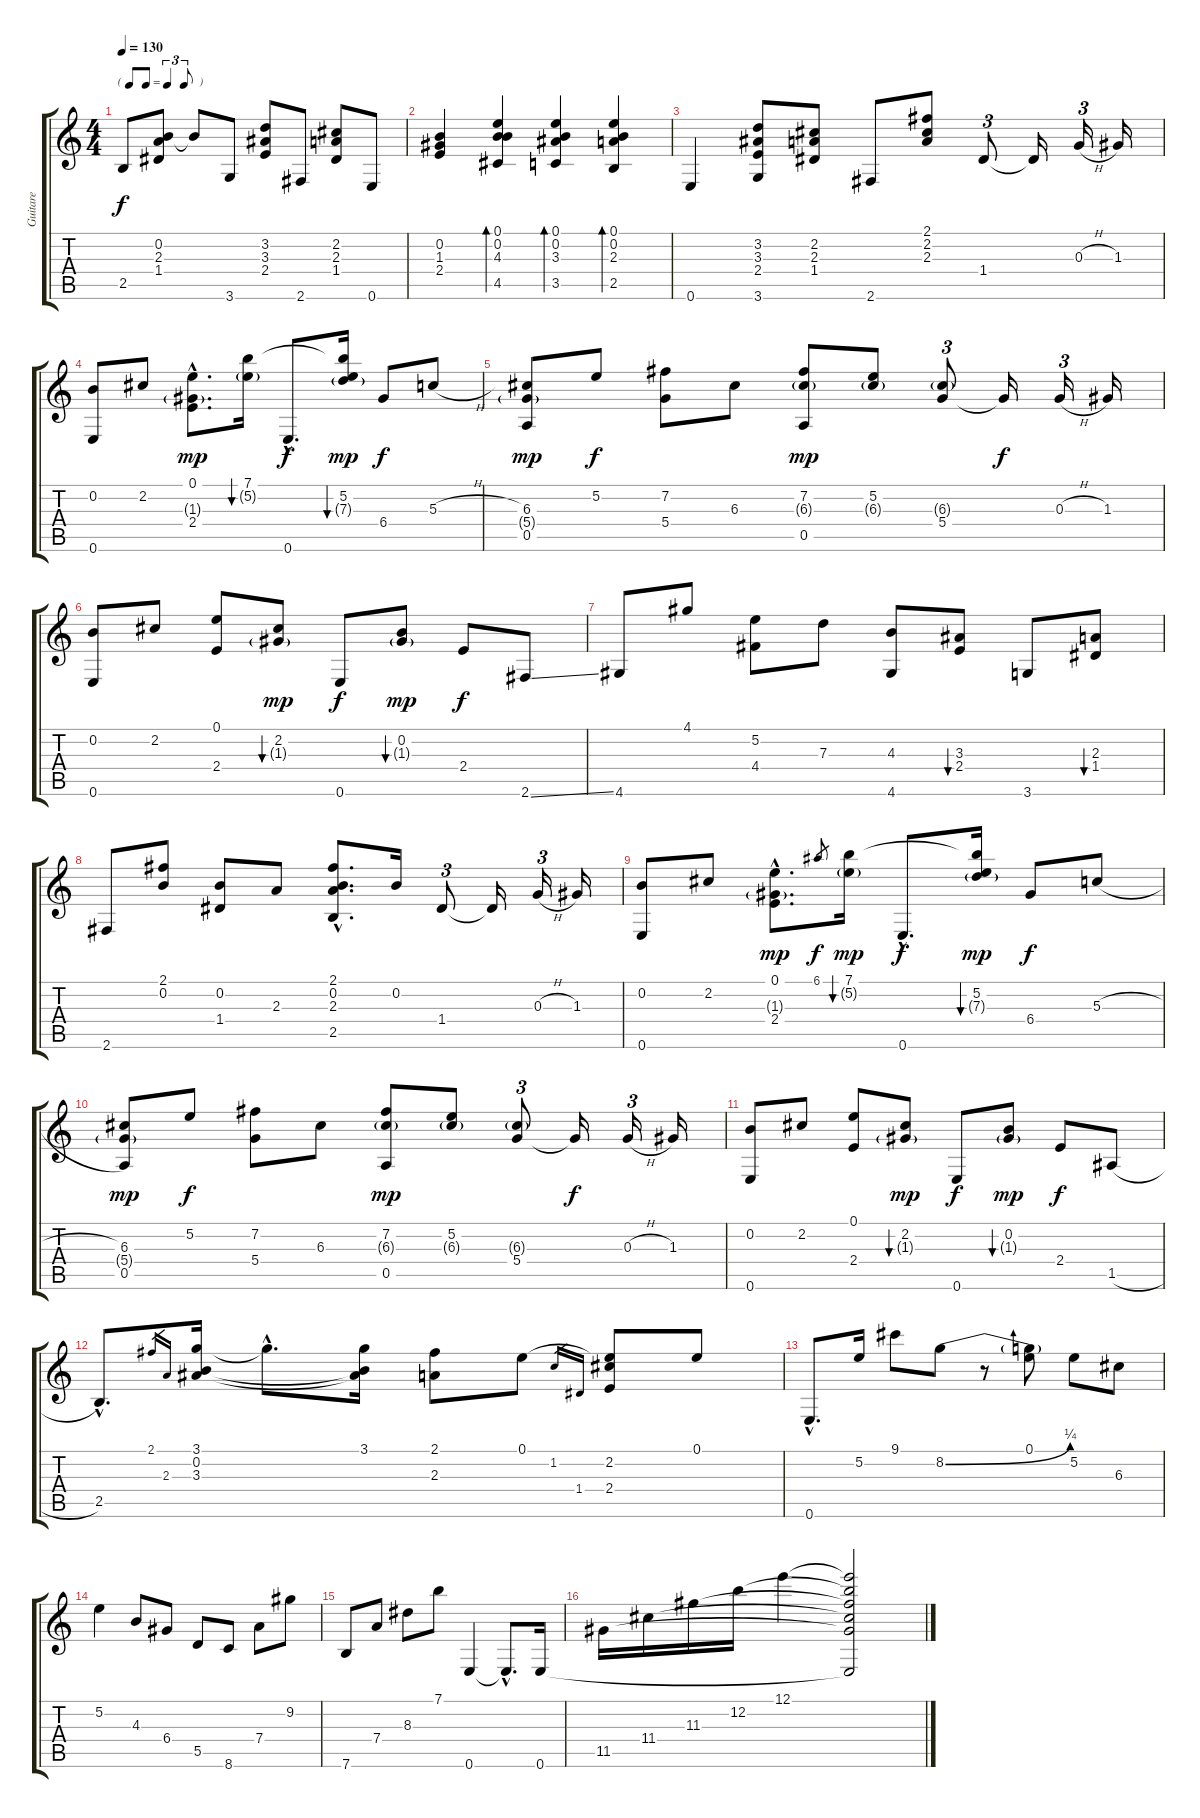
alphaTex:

\track ("Guitare" "Guitare") {instrument acousticguitarsteel}
\staff {score tabs}
\tuning (E4 B3 G3 D3 A2 E2) {hide}
\ts (4 4)
\tf triplet8th
\tempo 130
\clef g2
\ks c
2.5.8{dy f} (0.2 2.3 1.4).8 0.2{t}.8 3.6.8 (3.2 3.3 2.4).8 2.6.8 (2.2 2.3 1.4).8 0.6.8 |
(0.2 1.3 2.4).4 (0.1 0.2 4.3 4.5).4{bd 480} (0.1 0.2 3.3 3.5).4{bd 480} (0.1 0.2 2.3 2.5).4{bd 480} |
0.6.4 (3.2 3.3 2.4 3.6).8 (2.2 2.3 1.4).8 2.6.8 (2.1 2.2 2.3).8 1.4.8{tu (3 2)} 1.4{t}.16 0.3{h}.16{tu (3 2)} 1.3.16 |
(0.2 0.6).8 2.2.8 (0.1{hac} 1.3{g hac} 2.4{hac}).8{d dy mp} (7.1 5.2{g}).16{bu 60} 0.6{hac}.8{d dy f} (7.1{t} 5.2 7.3{g}).16{bu 60 dy mp} 6.4.8{dy f} 5.3{h}.8 |
(6.3 5.4{g} 0.5).8{dy mp} 5.2.8{dy f} (7.2 5.4).8 6.3.8 (7.2 6.3{g} 0.5).8{dy mp} (5.2 6.3{g}).8 (6.3{g} 5.4).8{tu (3 2)} 5.4{t}.16{dy f} 0.3{h}.16{tu (3 2)} 1.3.16 |
(0.2 0.6).8 2.2.8 (0.1 2.4).8 (2.2 1.3{g}).8{bu 120 dy mp} 0.6.8{dy f} (0.2 1.3{g}).8{bu 120 dy mp} 2.4.8{dy f} 2.6{ss}.8 |
4.6.8 4.1.8 (5.2 4.4).8 7.3.8 (4.3 4.6).8 (3.3 2.4).8{bu 60} 3.6.8 (2.3 1.4).8{bu 60} |
2.6.8 (2.1 0.2).8 (0.2 1.4).8 2.3.8 (2.1{hac} 0.2{hac} 2.3{hac} 2.5{hac}).8{d} 0.2.16 1.4.8{tu (3 2)} 1.4{t}.16 0.3{h}.16{tu (3 2)} 1.3.16 |
(0.2 0.6).8 2.2.8 (0.1{hac} 1.3{g hac} 2.4{hac}).8{d dy mp} 6.1.8{gr dy f} (7.1 5.2{g}).16{bu 60 dy mp} 0.6{hac}.8{d dy f} (7.1{t} 5.2 7.3{g}).16{bu 60 dy mp} 6.4.8{dy f} 5.3{h}.8 |
(6.3 5.4{g} 0.5).8{dy mp} 5.2.8{dy f} (7.2 5.4).8 6.3.8 (7.2 6.3{g} 0.5).8{dy mp} (5.2 6.3{g}).8 (6.3{g} 5.4).8{tu (3 2)} 5.4{t}.16{dy f} 0.3{h}.16{tu (3 2)} 1.3.16 |
(0.2 0.6).8 2.2.8 (0.1 2.4).8 (2.2 1.3{g}).8{bu 120 dy mp} 0.6.8{dy f} (0.2 1.3{g}).8{bu 120 dy mp} 2.4.8{dy f} 1.5{h}.8 |
2.5{hac}.8{d} 2.1.16{gr} 2.3.16{gr} (3.1 0.2 3.3).16 3.1{hac t}.8{d} (3.1 0.2{t} 3.3{t}).16 (2.1 2.3).8 0.1.8 1.2.16{gr} 1.4.16{gr} (0.1{t} 2.2 2.4).8 0.1.8 |
0.6{hac}.8{d} 5.2.16 9.1.8 8.2{be (bend 0 0 60 1)}.8 r.8 (0.1 8.2{t}).8 5.2.8 6.3.8 |
5.2.4 4.3.8 6.4.8 5.5.8 8.6.8 7.4.8 9.2.8 |
7.6.8 7.4.8 8.3.8 7.1.8 0.6.4 0.6{hac t}.8{d} 0.6.16 |
11.5.16 11.4.16 11.3.16 12.2.16 12.1.4 (12.1{t} 12.2{t} 11.3{t} 11.4{t} 11.5{t} 0.6{t}).2
